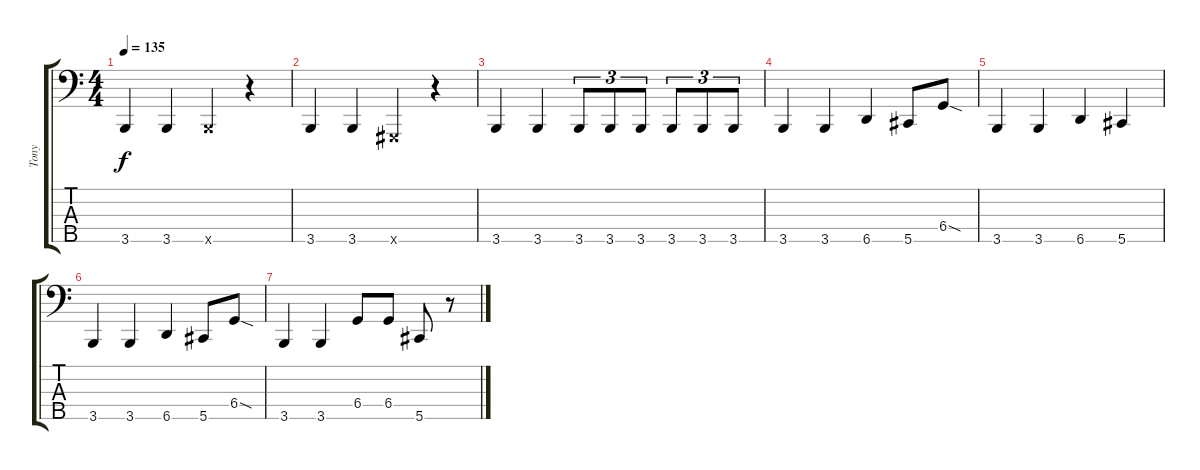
\track ("Tony" "Tony") {instrument electricbasspick}
\staff {score tabs}
\tuning (E2 B1 Gb1 Db1 Ab0) {hide}
\ts (4 4)
\tempo 135
\clef f4
\ks c
3.5.4{dy f} 3.5.4 3.5{x}.4 r.4 |
3.5.4 3.5.4 0.5{x}.4 r.4 |
3.5.4 3.5.4 3.5.8{tu (3 2)} 3.5.8{tu (3 2)} 3.5.8{tu (3 2)} 3.5.8{tu (3 2)} 3.5.8{tu (3 2)} 3.5.8{tu (3 2)} |
3.5.4 3.5.4 6.5.4 5.5.8 6.4{sod}.8 |
3.5.4 3.5.4 6.5.4 5.5.4 |
3.5.4 3.5.4 6.5.4 5.5.8 6.4{sod}.8 |
3.5.4 3.5.4 6.4.8 6.4.8 5.5.8 r.8
